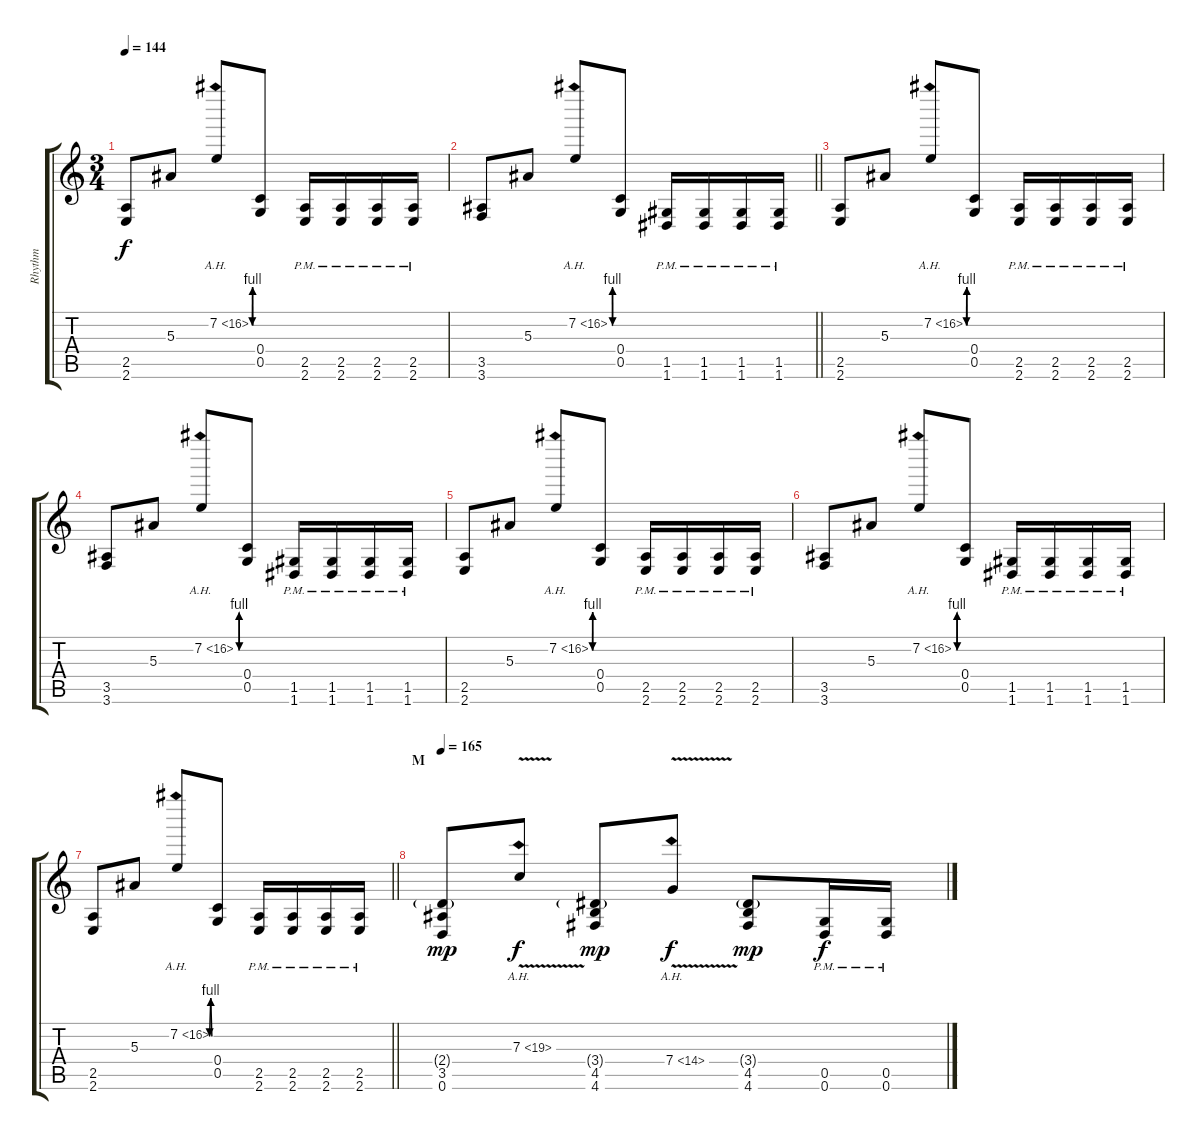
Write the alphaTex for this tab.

\track ("Rhythm" "Rhythm") {instrument distortionguitar}
\staff {score tabs}
\tuning (D4 A3 F3 C3 G2 D2) {hide}
\ts (3 4)
\tempo 144
\clef g2
\ks c
(2.5 2.6).8{dy f} 5.3.8 7.2{be (custom 0 0 15 0 30 0 45 4 60 0) ah 9}.8 (0.4 0.5).8 (2.5{pm} 2.6{pm}).16 (2.5{pm} 2.6{pm}).16 (2.5{pm} 2.6{pm}).16 (2.5{pm} 2.6{pm}).16 |
\barLineRight lightlight
(3.5 3.6).8 5.3.8 7.2{be (custom 0 0 15 0 30 0 45 4 60 0) ah 9}.8 (0.4 0.5).8 (1.5{pm} 1.6{pm}).16 (1.5{pm} 1.6{pm}).16 (1.5{pm} 1.6{pm}).16 (1.5{pm} 1.6{pm}).16 |
\section ("" "")
(2.5 2.6).8 5.3.8 7.2{be (custom 0 0 15 0 30 0 45 4 60 0) ah 9}.8 (0.4 0.5).8 (2.5{pm} 2.6{pm}).16 (2.5{pm} 2.6{pm}).16 (2.5{pm} 2.6{pm}).16 (2.5{pm} 2.6{pm}).16 |
(3.5 3.6).8 5.3.8 7.2{be (custom 0 0 15 0 30 0 45 4 60 0) ah 9}.8 (0.4 0.5).8 (1.5{pm} 1.6{pm}).16 (1.5{pm} 1.6{pm}).16 (1.5{pm} 1.6{pm}).16 (1.5{pm} 1.6{pm}).16 |
(2.5 2.6).8 5.3.8 7.2{be (custom 0 0 15 0 30 0 45 4 60 0) ah 9}.8 (0.4 0.5).8 (2.5{pm} 2.6{pm}).16 (2.5{pm} 2.6{pm}).16 (2.5{pm} 2.6{pm}).16 (2.5{pm} 2.6{pm}).16 |
(3.5 3.6).8 5.3.8 7.2{be (custom 0 0 15 0 30 0 45 4 60 0) ah 9}.8 (0.4 0.5).8 (1.5{pm} 1.6{pm}).16 (1.5{pm} 1.6{pm}).16 (1.5{pm} 1.6{pm}).16 (1.5{pm} 1.6{pm}).16 |
\barLineRight lightlight
(2.5 2.6).8 5.3.8 7.2{be (custom 0 0 15 0 30 0 45 4 60 0) ah 9}.8 (0.4 0.5).8 (2.5{pm} 2.6{pm}).16 (2.5{pm} 2.6{pm}).16 (2.5{pm} 2.6{pm}).16 (2.5{pm} 2.6{pm}).16 |
\section ("" "M")
\tempo 165
(2.4{g} 3.5 0.6).8{dy mp} 7.3{ah 12 v}.8{dy f} (3.4{g} 4.5 4.6).8{dy mp} 7.4{ah 7 v}.8{dy f} (3.4{g} 4.5 4.6).8{dy mp} (0.5{pm} 0.6{pm}).16{dy f} (0.5{pm} 0.6{pm}).16
